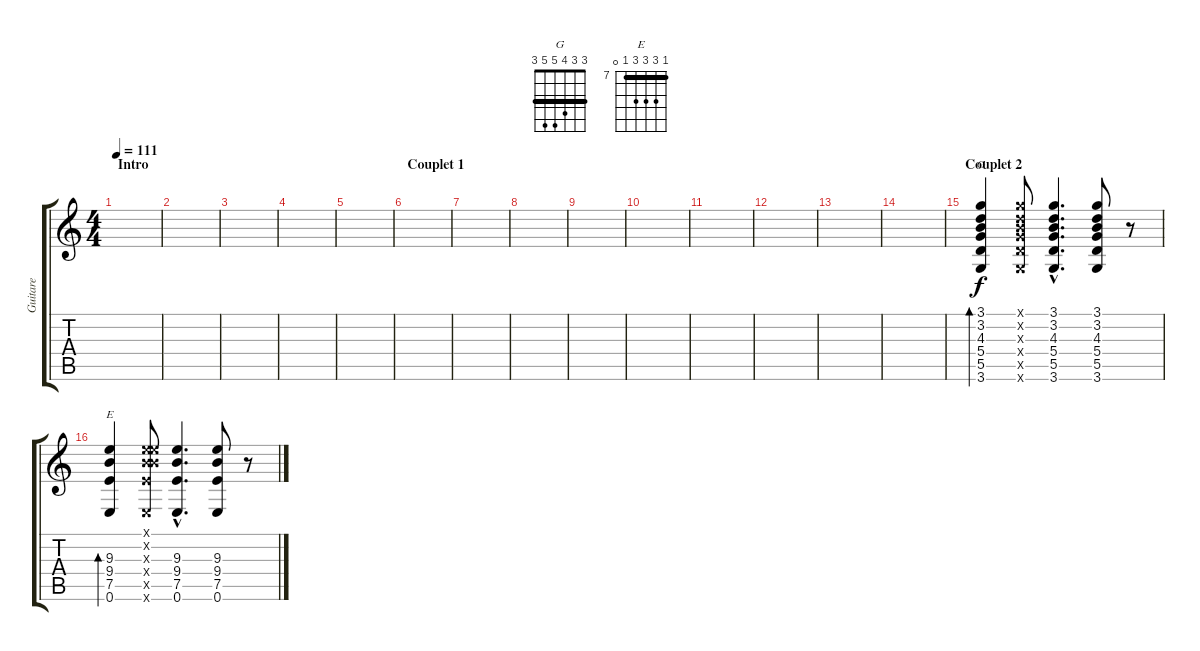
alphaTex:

\track ("Guitare" "Guitare") {instrument electricguitarclean}
\staff {score tabs}
\tuning (E4 B3 G3 D3 A2 E2) {hide}
\chord ("G" 3 3 4 5 5 3) {barre 3}
\chord ("E" 7 9 9 9 7 0) {firstfret 7 barre 7}
\ts (4 4)
\section ("" "Intro")
\tempo 111
\clef g2
\ks c
|
|
|
|
|
\section ("" "Couplet 1")
|
|
|
|
|
|
|
|
|
\section ("" "Couplet 2")
(3.1 3.2 4.3 5.4 5.5 3.6).4{bd 60 ch "G"} (3.1{x} 3.2{x} 4.3{x} 5.4{x} 5.5{x} 3.6{x}).8 (3.1{hac} 3.2{hac} 4.3{hac} 5.4{hac} 5.5{hac} 3.6{hac}).4{d} (3.1 3.2 4.3 5.4 5.5 3.6).8 r.8 |
(9.3 9.4 7.5 0.6).4{bd 60 ch "E"} (0.1{x} 0.2{x} 9.3{x} 9.4{x} 7.5{x} 0.6{x}).8 (9.3{hac} 9.4{hac} 7.5{hac} 0.6{hac}).4{d} (9.3 9.4 7.5 0.6).8 r.8
